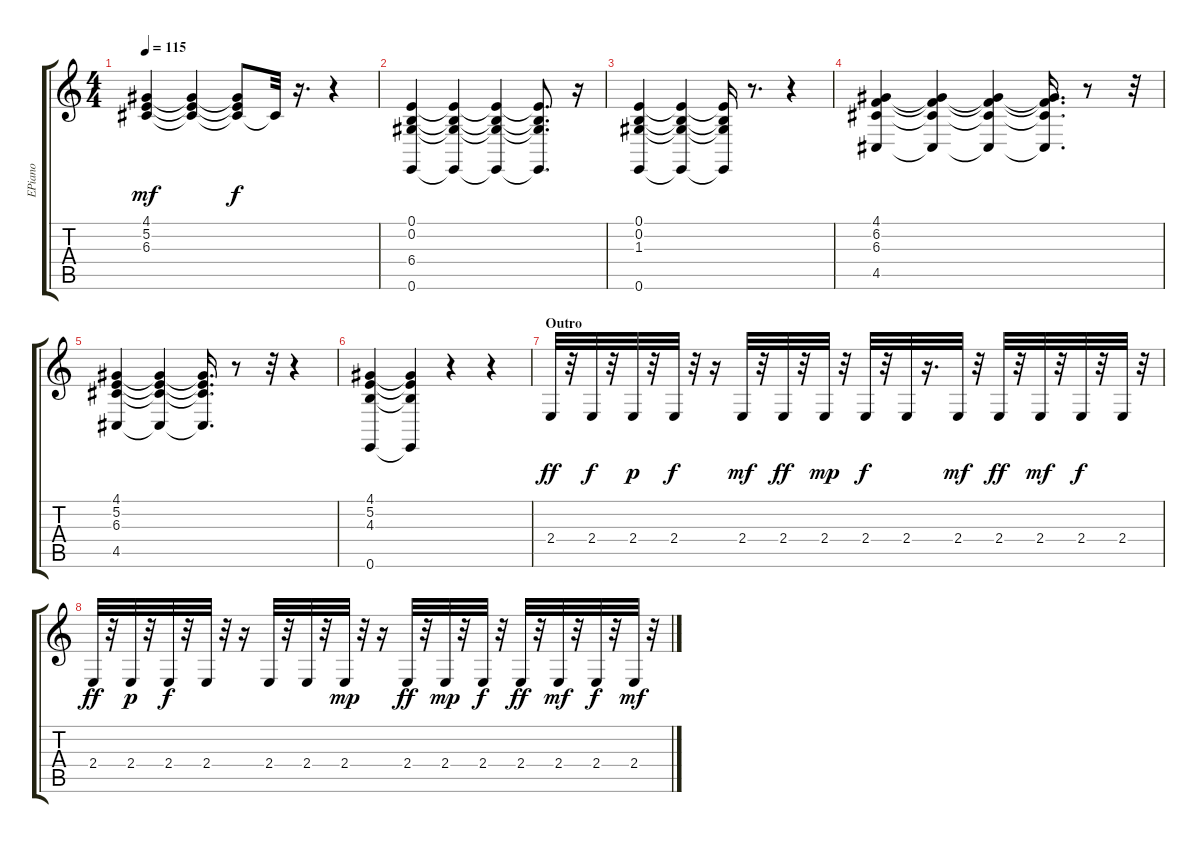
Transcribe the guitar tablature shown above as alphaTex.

\track ("EPiano" "EPiano") {instrument lead2sawtooth}
\staff {score tabs}
\tuning (E4 B3 G3 D3 A2 E2) {hide}
\ts (4 4)
\tempo 115
\clef g2
\ks c
(4.1 5.2 6.3).4{dy mf} (4.1{t} 5.2{t} 6.3{t}).4 (4.1{t} 5.2{t} 6.3{t}).8{dy f} 6.3{t}.32 r.16{d} r.4 |
(0.1 0.2 6.4 0.6).4 (0.1{t} 0.2{t} 6.4{t} 0.6{t}).4 (0.1{t} 0.2{t} 6.4{t} 0.6{t}).4 (0.1{t} 0.2{t} 6.4{t} 0.6{t}).8{d} r.16 |
(0.1 0.2 1.3 0.6).4 (0.1{t} 0.2{t} 1.3{t} 0.6{t}).4 (0.1{t} 0.2{t} 1.3{t} 0.6{t}).16 r.8{d} r.4 |
(4.1 6.2 6.3 4.5).4 (4.1{t} 6.2{t} 6.3{t} 4.5{t}).4 (4.1{t} 6.2{t} 6.3{t} 4.5{t}).4 (4.1{t} 6.2{t} 6.3{t} 4.5{t}).16{d} r.8 r.32 |
(4.1 5.2 6.3 4.5).4 (4.1{t} 5.2{t} 6.3{t} 4.5{t}).4 (4.1{t} 5.2{t} 6.3{t} 4.5{t}).16{d} r.8 r.32 r.4 |
(4.1 5.2 4.3 0.6).4 (4.1{t} 5.2{t} 4.3{t} 0.6{t}).4 r.4 r.4 |
\section ("" "Outro")
2.4.32{dy ff} r.32 2.4.32{dy f} r.32 2.4.32{dy p} r.32 2.4.32{dy f} r.32 r.16 2.4.32{dy mf} r.32 2.4.32{dy ff} r.32 2.4.32{dy mp} r.32 2.4.32{dy f} r.32 2.4.32 r.16{d} 2.4.32{dy mf} r.32 2.4.32{dy ff} r.32 2.4.32{dy mf} r.32 2.4.32{dy f} r.32 2.4.32 r.32 |
2.4.32{dy ff} r.32 2.4.32{dy p} r.32 2.4.32{dy f} r.32 2.4.32 r.32 r.16 2.4.32 r.32 2.4.32 r.32 2.4.32{dy mp} r.32 r.16 2.4.32{dy ff} r.32 2.4.32{dy mp} r.32 2.4.32{dy f} r.32 2.4.32{dy ff} r.32 2.4.32{dy mf} r.32 2.4.32{dy f} r.32 2.4.32{dy mf} r.32
